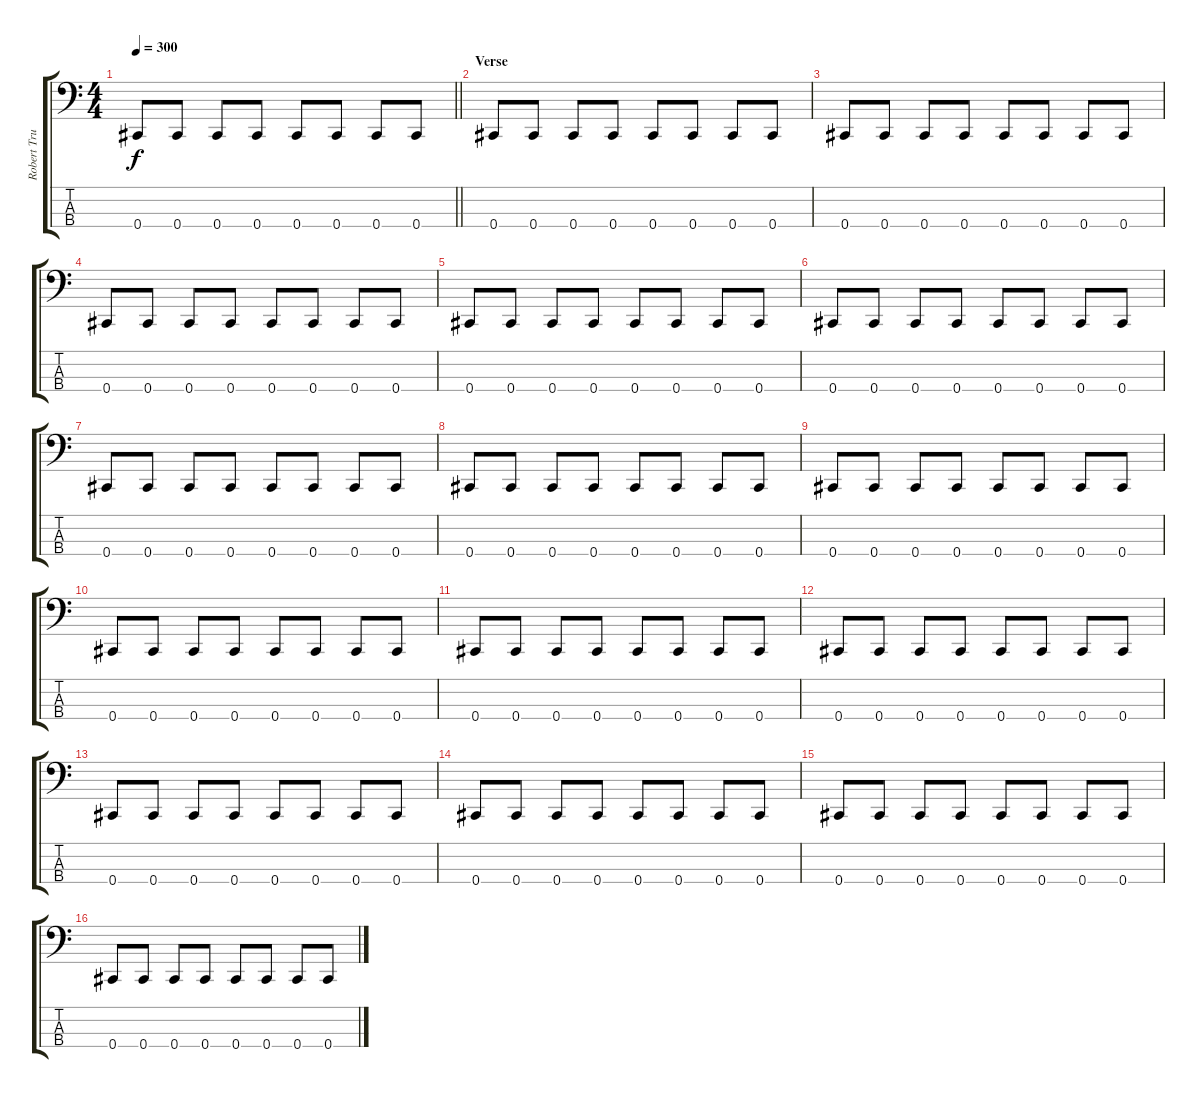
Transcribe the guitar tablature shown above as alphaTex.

\track ("Robert Trujillo" "Robert Tru") {instrument electricbasspick}
\staff {score tabs}
\tuning (Gb2 Db2 Ab1 Db1) {hide}
\ts (4 4)
\tempo 300
\clef f4
\barLineRight lightlight
\ks c
0.4.8{dy f} 0.4.8 0.4.8 0.4.8 0.4.8 0.4.8 0.4.8 0.4.8 |
\section ("" "Verse")
0.4.8 0.4.8 0.4.8 0.4.8 0.4.8 0.4.8 0.4.8 0.4.8 |
0.4.8 0.4.8 0.4.8 0.4.8 0.4.8 0.4.8 0.4.8 0.4.8 |
0.4.8 0.4.8 0.4.8 0.4.8 0.4.8 0.4.8 0.4.8 0.4.8 |
0.4.8 0.4.8 0.4.8 0.4.8 0.4.8 0.4.8 0.4.8 0.4.8 |
0.4.8 0.4.8 0.4.8 0.4.8 0.4.8 0.4.8 0.4.8 0.4.8 |
0.4.8 0.4.8 0.4.8 0.4.8 0.4.8 0.4.8 0.4.8 0.4.8 |
0.4.8 0.4.8 0.4.8 0.4.8 0.4.8 0.4.8 0.4.8 0.4.8 |
0.4.8 0.4.8 0.4.8 0.4.8 0.4.8 0.4.8 0.4.8 0.4.8 |
0.4.8 0.4.8 0.4.8 0.4.8 0.4.8 0.4.8 0.4.8 0.4.8 |
0.4.8 0.4.8 0.4.8 0.4.8 0.4.8 0.4.8 0.4.8 0.4.8 |
0.4.8 0.4.8 0.4.8 0.4.8 0.4.8 0.4.8 0.4.8 0.4.8 |
0.4.8 0.4.8 0.4.8 0.4.8 0.4.8 0.4.8 0.4.8 0.4.8 |
0.4.8 0.4.8 0.4.8 0.4.8 0.4.8 0.4.8 0.4.8 0.4.8 |
0.4.8 0.4.8 0.4.8 0.4.8 0.4.8 0.4.8 0.4.8 0.4.8 |
0.4.8 0.4.8 0.4.8 0.4.8 0.4.8 0.4.8 0.4.8 0.4.8
